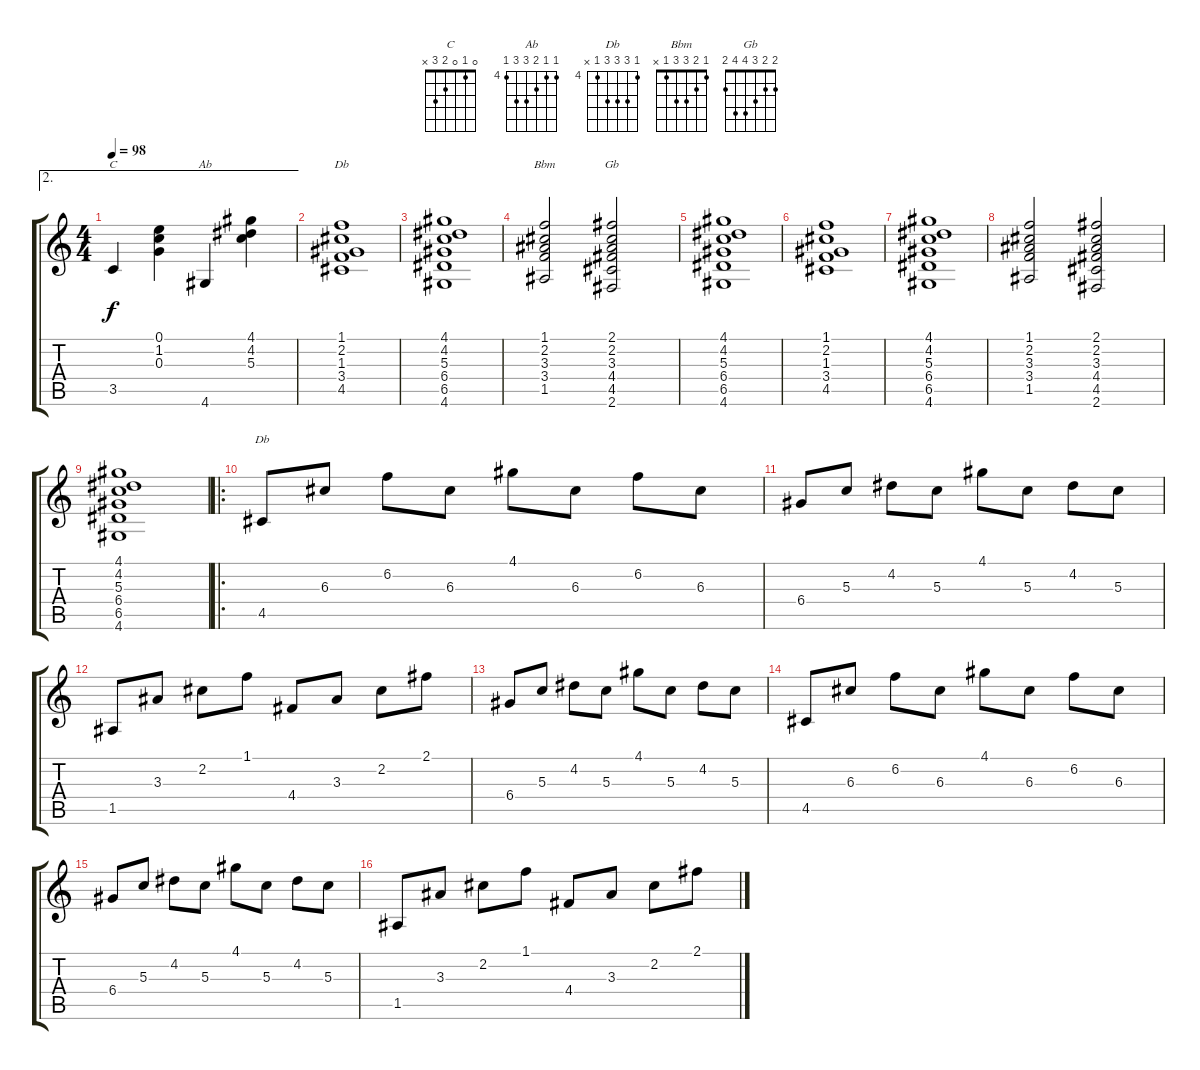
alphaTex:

\track "" {instrument acousticguitarnylon}
\staff {score tabs}
\tuning (E4 B3 G3 D3 A2 E2) {hide}
\chord ("C" 0 1 0 2 3 x)
\chord ("Ab" 4 4 5 6 6 4) {firstfret 4}
\chord ("Db" 1 2 1 3 4 x)
\chord ("Bbm" 1 2 3 3 1 x)
\chord ("Gb" 2 2 3 4 4 2)
\chord ("Db" 4 6 6 6 4 x) {firstfret 4}
\ae 2
\ts (4 4)
\tempo 98
\clef g2
\ks c
3.5.4{ch "C" dy f} (0.1 1.2 0.3).4 4.6.4{ch "Ab"} (4.1 4.2 5.3).4 |
(1.1 2.2 1.3 3.4 4.5).1{ch "Db"} |
(4.1 4.2 5.3 6.4 6.5 4.6).1 |
(1.1 2.2 3.3 3.4 1.5).2{ch "Bbm"} (2.1 2.2 3.3 4.4 4.5 2.6).2{ch "Gb"} |
(4.1 4.2 5.3 6.4 6.5 4.6).1 |
(1.1 2.2 1.3 3.4 4.5).1 |
(4.1 4.2 5.3 6.4 6.5 4.6).1 |
(1.1 2.2 3.3 3.4 1.5).2 (2.1 2.2 3.3 4.4 4.5 2.6).2 |
(4.1 4.2 5.3 6.4 6.5 4.6).1 |
\ro
4.5.8{ch "Db"} 6.3.8 6.2.8 6.3.8 4.1.8 6.3.8 6.2.8 6.3.8 |
6.4.8 5.3.8 4.2.8 5.3.8 4.1.8 5.3.8 4.2.8 5.3.8 |
1.5.8 3.3.8 2.2.8 1.1.8 4.4.8 3.3.8 2.2.8 2.1.8 |
6.4.8 5.3.8 4.2.8 5.3.8 4.1.8 5.3.8 4.2.8 5.3.8 |
4.5.8 6.3.8 6.2.8 6.3.8 4.1.8 6.3.8 6.2.8 6.3.8 |
6.4.8 5.3.8 4.2.8 5.3.8 4.1.8 5.3.8 4.2.8 5.3.8 |
1.5.8 3.3.8 2.2.8 1.1.8 4.4.8 3.3.8 2.2.8 2.1.8
